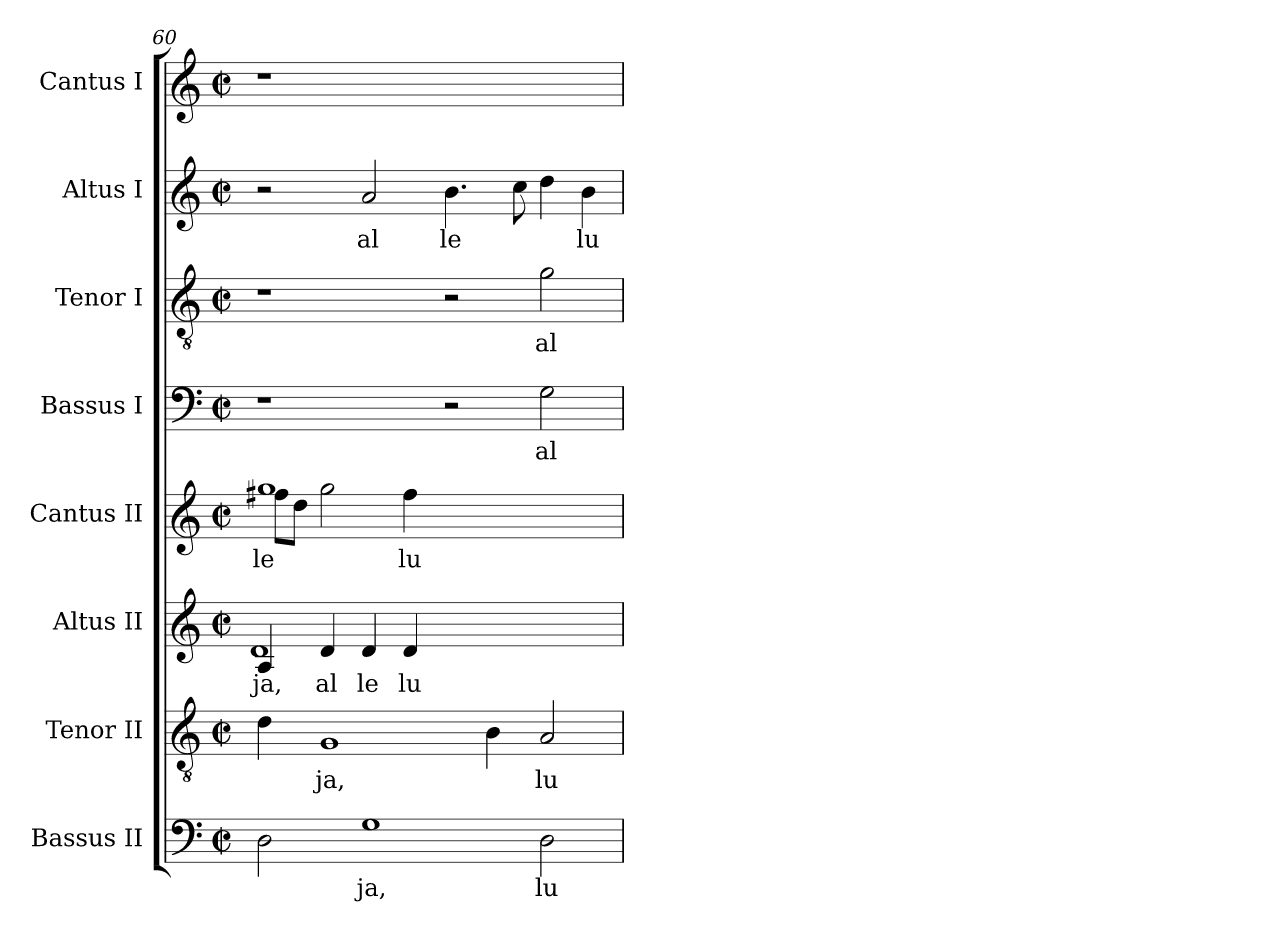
**kern	**text	**kern	**text	**kern	**text	**kern	**text	**kern	**text	**kern	**text	**kern	**text	**kern
*part8	*part8	*part7	*part7	*part6	*part6	*part5	*part5	*part4	*part4	*part3	*part3	*part2	*part2	*part1
*staff8	*staff8	*staff7	*staff7	*staff6	*staff6	*staff5	*staff5	*staff4	*staff4	*staff3	*staff3	*staff2	*staff2	*staff1
*I"Bassus II	*	*I"Tenor II	*	*I"Altus II	*	*I"Cantus II	*	*I"Bassus I	*	*I"Tenor I	*	*I"Altus I	*	*I"Cantus I
*clefF4	*	*clefGv2	*	*clefG2	*	*clefG2	*	*clefF4	*	*clefGv2	*	*clefG2	*	*clefG2
*M2/2	*	*M2/2	*	*M2/2	*	*M2/2	*	*M2/2	*	*M2/2	*	*M2/2	*	*M2/2
*met(c|)	*	*met(c|)	*	*met(c|)	*	*met(c|)	*	*met(c|)	*	*met(c|)	*	*met(c|)	*	*met(c|)
=60	=60	=60	=60	=60	=60	=60	=60	=60	=60	=60	=60	=60	=60	=60
!	!	!	!	!	!LO:LY:b:cj	!	!	!	!	!	!	!	!	!
*	*	*	*	*^	*	*	*	*	*	*	*	*	*	*
!	!	!	!	!	!	!LO:LY:b:cj	!	!LO:LY:b:cj	!	!	!	!	!	!	!
*	*	*	*	*	*	*	*^	*	*	*	*	*	*	*	*
!	!	!	!	!	!	!	!	!	!LO:LY:b:cj	!	!	!	!	!	!	!
2D\	.	4d\	.	4A/	1d	ja,	1gg	8ff#X\L	le	1r	.	1r	.	2r	.	1r
.	.	.	.	.	.	.	.	8dd\J	.	.	.	.	.	.	.	.
!	!	!	!LO:LY:b:cj	!	!	!LO:LY:b:cj	!	!	!	!	!	!	!	!	!	!
.	.	1G	ja,	4d/	.	al	.	2gg\	.	.	.	.	.	.	.	.
!	!LO:LY:b:cj	!	!	!	!	!LO:LY:b:cj	!	!	!	!	!	!	!	!	!LO:LY:b:cj	!
1G	-ja,	.	.	4d/	.	le	.	.	.	.	.	.	.	2a/	al	.
!	!	!	!	!	!	!LO:LY:b:cj	!	!	!LO:LY:b:cj	!	!	!	!	!	!	!
.	.	.	.	4d/	.	lu	.	4ff#\	lu	.	.	.	.	.	.	.
!	!	!	!	!	!	!	!	!	!	!	!	!	!	!	!LO:LY:b:cj	!
.	.	.	.	1ryy	1ryy	.	1ryy	1ryy	.	2r	.	2r	.	4.b\	le	1ryy
.	.	4B\	.	.	.	.	.	.	.	.	.	.	.	.	.	.
.	.	.	.	.	.	.	.	.	.	.	.	.	.	8cc\	.	.
!	!LO:LY:b:cj	!	!LO:LY:b:cj	!	!	!	!	!	!	!	!LO:LY:b:cj	!	!LO:LY:b:cj	!	!	!
2D\	-lu-	2A/	lu	.	.	.	.	.	.	2G\	al	2g\	al	4dd\	.	.
!	!	!	!	!	!	!	!	!	!	!	!	!	!	!	!LO:LY:b:cj	!
.	.	.	.	.	.	.	.	.	.	.	.	.	.	4b\	lu	.
*	*	*	*	*v	*v	*	*	*	*	*	*	*	*	*	*	*
*	*	*	*	*	*	*v	*v	*	*	*	*	*	*	*	*
=	=	=	=	=	=	=	=	=	=	=	=	=	=	=
*-	*-	*-	*-	*-	*-	*-	*-	*-	*-	*-	*-	*-	*-	*-
